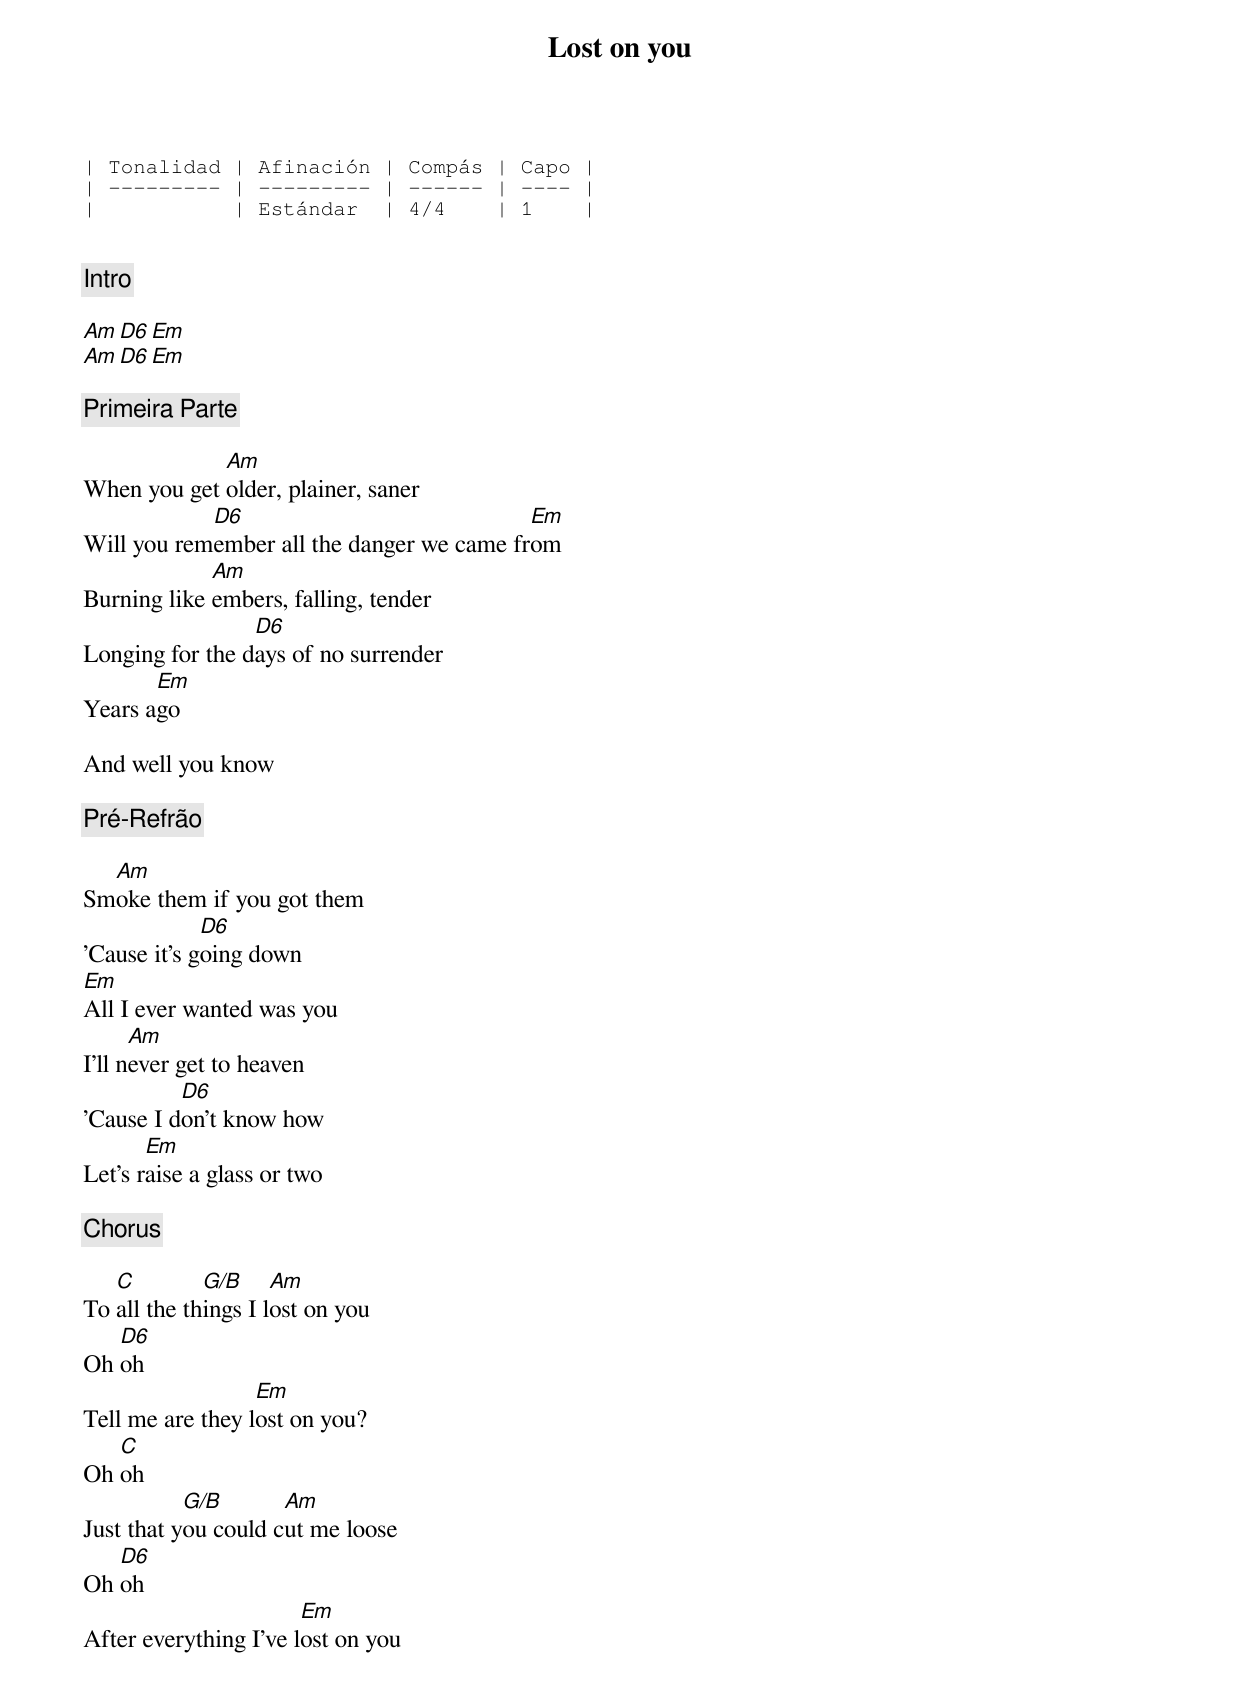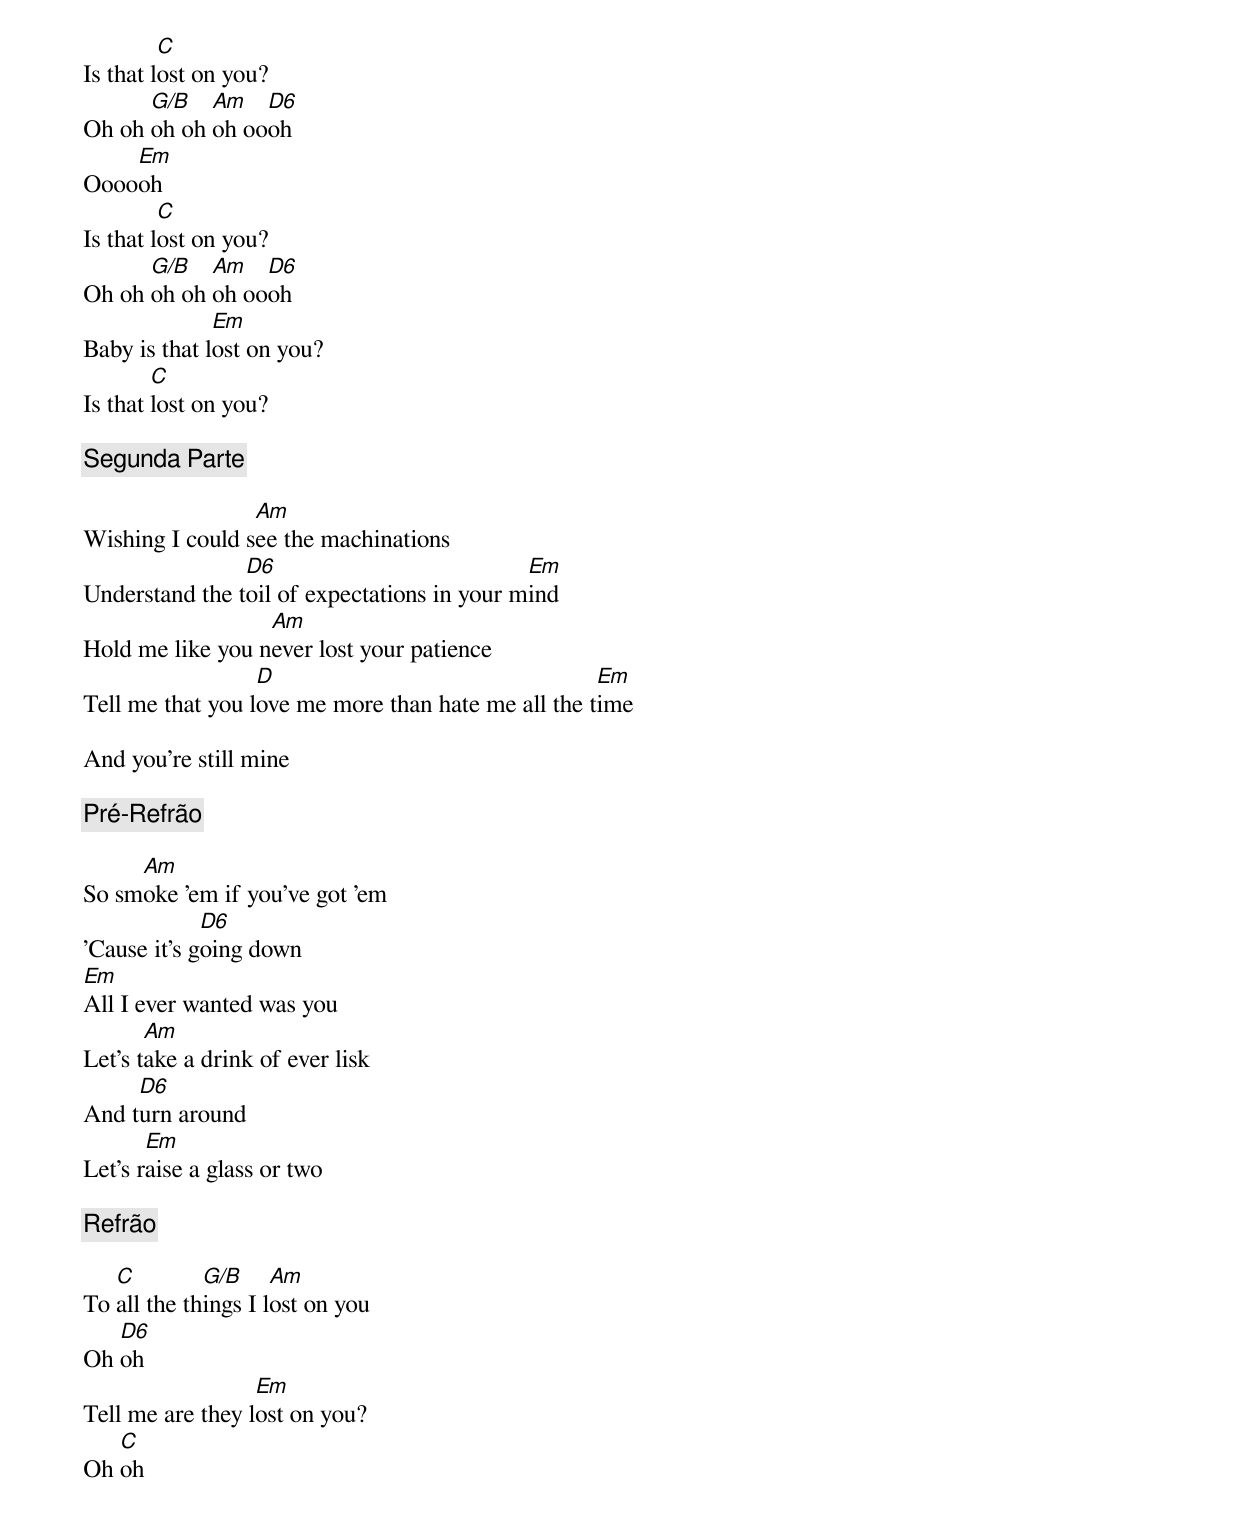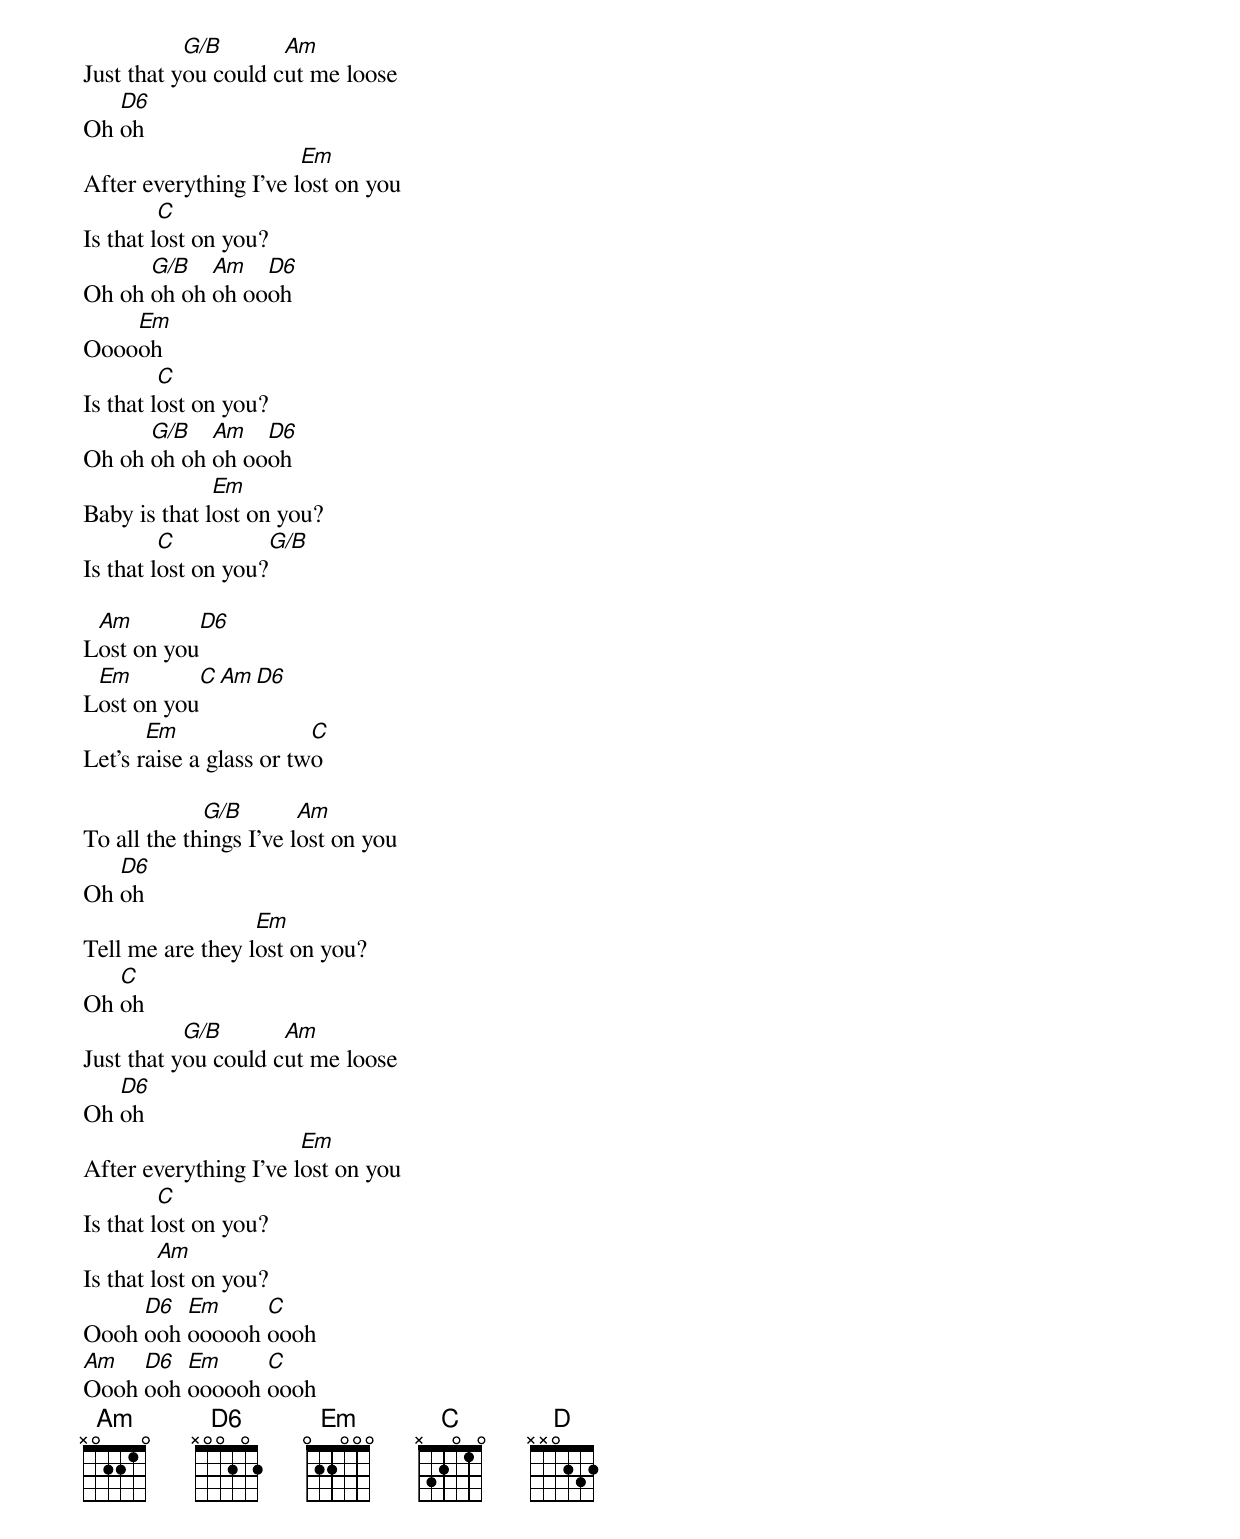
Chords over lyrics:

Lost on you

| Tonalidad | Afinación | Compás | Capo |
| --------- | --------- | ------ | ---- |
|           | Estándar  | 4/4    | 1    |


[Intro]

Am  D6  Em
Am  D6  Em

[Primeira Parte]

             Am
When you get older, plainer, saner
            D6                             Em
Will you remember all the danger we came from
             Am
Burning like embers, falling, tender
                 D6
Longing for the days of no surrender
       Em
Years ago

And well you know

[Pré-Refrão]

  Am
Smoke them if you got them
             D6
'Cause it's going down
Em
All I ever wanted was you
      Am
I'll never get to heaven
          D6
'Cause I don't know how
       Em
Let's raise a glass or two

[Chorus]

   C         G/B     Am
To all the things I lost on you
   D6
Oh oh
                  Em
Tell me are they lost on you?
   C
Oh oh
           G/B       Am
Just that you could cut me loose
   D6
Oh oh
                       Em
After everything I've lost on you
         C
Is that lost on you?
      G/B   Am   D6
Oh oh oh oh oh oooh
    Em
Oooooh
         C
Is that lost on you?
      G/B   Am   D6
Oh oh oh oh oh oooh
              Em
Baby is that lost on you?
        C
Is that lost on you?

[Segunda Parte]

                 Am
Wishing I could see the machinations
                D6                           Em
Understand the toil of expectations in your mind
                  Am
Hold me like you never lost your patience
                  D                                 Em
Tell me that you love me more than hate me all the time

And you're still mine

[Pré-Refrão]

     Am
So smoke 'em if you've got 'em
             D6
'Cause it's going down
Em
All I ever wanted was you
       Am
Let's take a drink of ever lisk
     D6
And turn around
       Em
Let's raise a glass or two

[Refrão]

   C         G/B     Am
To all the things I lost on you
   D6
Oh oh
                  Em
Tell me are they lost on you?
   C
Oh oh
           G/B       Am
Just that you could cut me loose
   D6
Oh oh
                       Em
After everything I've lost on you
         C
Is that lost on you?
      G/B   Am   D6
Oh oh oh oh oh oooh
    Em
Oooooh
         C
Is that lost on you?
      G/B   Am   D6
Oh oh oh oh oh oooh
              Em
Baby is that lost on you?
         C           G/B
Is that lost on you?

 Am         D6
Lost on you
 Em         C  Am  D6
Lost on you
       Em                C
Let's raise a glass or two

             G/B        Am
To all the things I've lost on you
   D6
Oh oh
                  Em
Tell me are they lost on you?
   C
Oh oh
           G/B       Am
Just that you could cut me loose
   D6
Oh oh
                       Em
After everything I've lost on you
         C
Is that lost on you?
         Am
Is that lost on you?
     D6  Em     C
Oooh ooh oooooh oooh
Am   D6  Em     C
Oooh ooh oooooh oooh
